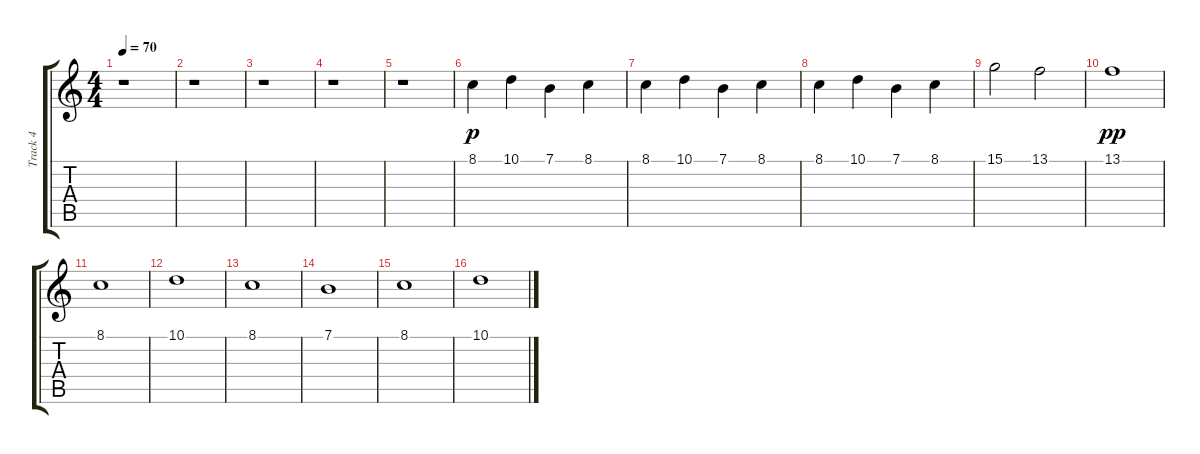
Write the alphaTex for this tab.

\track ("Track 4" "Track 4") {instrument stringensemble1}
\staff {score tabs}
\tuning (E4 B3 G3 D3 A2 E2) {hide}
\ts (4 4)
\tempo 70
\clef g2
\ks c
r.1{dy p} |
r.1 |
r.1 |
r.1 |
r.1 |
8.1.4 10.1.4 7.1.4 8.1.4 |
8.1.4 10.1.4 7.1.4 8.1.4 |
8.1.4 10.1.4 7.1.4 8.1.4 |
15.1.2 13.1.2 |
13.1.1{dy pp} |
8.1.1 |
10.1.1 |
8.1.1 |
7.1.1 |
8.1.1 |
10.1.1
